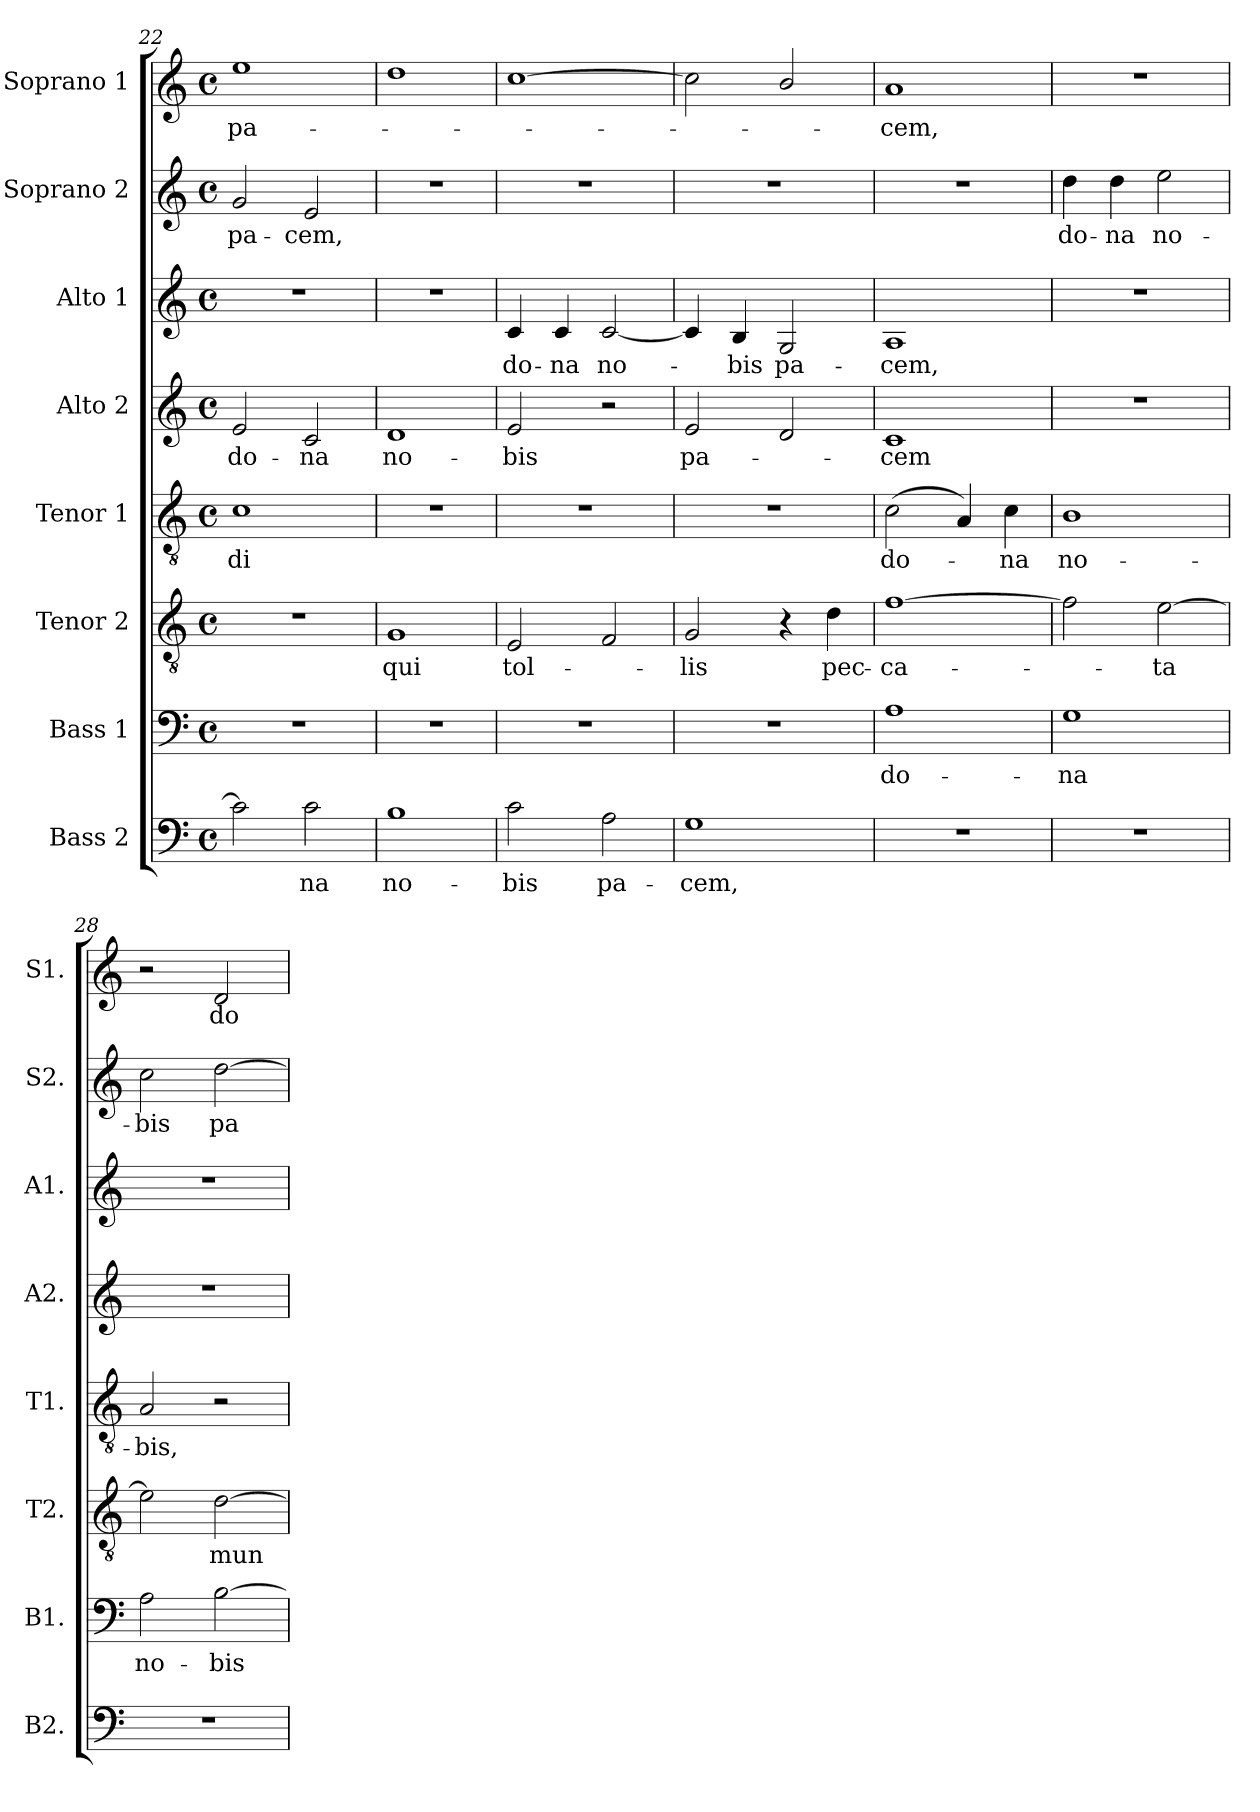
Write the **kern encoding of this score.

**kern	**text	**kern	**text	**kern	**text	**kern	**text	**kern	**text	**kern	**text	**kern	**text	**kern	**text
*part8	*part8	*part7	*part7	*part6	*part6	*part5	*part5	*part4	*part4	*part3	*part3	*part2	*part2	*part1	*part1
*staff8	*staff8	*staff7	*staff7	*staff6	*staff6	*staff5	*staff5	*staff4	*staff4	*staff3	*staff3	*staff2	*staff2	*staff1	*staff1
*I"Bass 2	*	*I"Bass 1	*	*I"Tenor 2	*	*I"Tenor 1	*	*I"Alto 2	*	*I"Alto 1	*	*I"Soprano 2	*	*I"Soprano 1	*
*I'B2.	*	*I'B1.	*	*I'T2.	*	*I'T1.	*	*I'A2.	*	*I'A1.	*	*I'S2.	*	*I'S1.	*
*clefF4	*	*clefF4	*	*clefGv2	*	*clefGv2	*	*clefG2	*	*clefG2	*	*clefG2	*	*clefG2	*
*	*	*	*	*ITrd7c12	*	*ITrd7c12	*	*	*	*	*	*	*	*	*
*k[]	*	*k[]	*	*k[]	*	*k[]	*	*k[]	*	*k[]	*	*k[]	*	*k[]	*
*M4/4	*	*M4/4	*	*M4/4	*	*M4/4	*	*M4/4	*	*M4/4	*	*M4/4	*	*M4/4	*
*met(c)	*	*met(c)	*	*met(c)	*	*met(c)	*	*met(c)	*	*met(c)	*	*met(c)	*	*met(c)	*
=22	=22	=22	=22	=22	=22	=22	=22	=22	=22	=22	=22	=22	=22	=22	=22
!	!	!	!	!	!	!	!LO:LY:b	!	!LO:LY:b	!	!	!	!LO:LY:b	!	!LO:LY:b
2c\]	.	1r	.	1r	.	1C	-di	2e/	do-	1r	.	2g/	pa-	1ee	pa-
!	!LO:LY:b	!	!	!	!	!	!	!	!LO:LY:b	!	!	!	!LO:LY:b	!	!
2c\	-na	.	.	.	.	.	.	2c/	-na	.	.	2e/	-cem,	.	.
=23	=23	=23	=23	=23	=23	=23	=23	=23	=23	=23	=23	=23	=23	=23	=23
!	!LO:LY:b	!	!	!	!LO:LY:b	!	!	!	!LO:LY:b	!	!	!	!	!	!
1B	no-	1r	.	1GG	qui	1r	.	1d	no-	1r	.	1r	.	1dd	.
=24	=24	=24	=24	=24	=24	=24	=24	=24	=24	=24	=24	=24	=24	=24	=24
!	!LO:LY:b	!	!	!	!LO:LY:b	!	!	!	!LO:LY:b	!	!LO:LY:b	!	!	!	!
2c\	-bis	1r	.	2EE/	tol-	1r	.	2e/	-bis	4c/	do-	1r	.	[1cc	.
!	!	!	!	!	!	!	!	!	!	!	!LO:LY:b	!	!	!	!
.	.	.	.	.	.	.	.	.	.	4c/	-na	.	.	.	.
!	!LO:LY:b	!	!	!	!	!	!	!	!	!	!LO:LY:b	!	!	!	!
2A\	pa-	.	.	2FF/	.	.	.	2r	.	[2c/	no-	.	.	.	.
=25	=25	=25	=25	=25	=25	=25	=25	=25	=25	=25	=25	=25	=25	=25	=25
!	!LO:LY:b	!	!	!	!LO:LY:b	!	!	!	!LO:LY:b	!	!	!	!	!	!
1G	-cem,	1r	.	2GG/	-lis	1r	.	2e/	pa-	4c/]	.	1r	.	2cc\]	.
!	!	!	!	!	!	!	!	!	!	!	!LO:LY:b	!	!	!	!
.	.	.	.	.	.	.	.	.	.	4B/	-bis	.	.	.	.
!	!	!	!	!	!	!	!	!	!	!	!LO:LY:b	!	!	!	!
.	.	.	.	4r	.	.	.	2d/	.	2G/	pa-	.	.	2b/	.
!	!	!	!	!	!LO:LY:b	!	!	!	!	!	!	!	!	!	!
.	.	.	.	4D\	pec-	.	.	.	.	.	.	.	.	.	.
=26	=26	=26	=26	=26	=26	=26	=26	=26	=26	=26	=26	=26	=26	=26	=26
!	!	!	!LO:LY:b	!	!LO:LY:b	!	!LO:LY:b	!	!LO:LY:b	!	!LO:LY:b	!	!	!	!LO:LY:b
1r	.	1A	do-	[1F	-ca-	(>2C\	do-	1c	-cem	1A	-cem,	1r	.	1a	-cem,
.	.	.	.	.	.	4AA/)	.	.	.	.	.	.	.	.	.
!	!	!	!	!	!	!	!LO:LY:b	!	!	!	!	!	!	!	!
.	.	.	.	.	.	4C\	-na	.	.	.	.	.	.	.	.
=27	=27	=27	=27	=27	=27	=27	=27	=27	=27	=27	=27	=27	=27	=27	=27
!	!	!	!LO:LY:b	!	!	!	!LO:LY:b	!	!	!	!	!	!LO:LY:b	!	!
1r	.	1G	-na	2F\]	.	1BB	no-	1r	.	1r	.	4dd\	do-	1r	.
!	!	!	!	!	!	!	!	!	!	!	!	!	!LO:LY:b	!	!
.	.	.	.	.	.	.	.	.	.	.	.	4dd\	-na	.	.
!	!	!	!	!	!LO:LY:b	!	!	!	!	!	!	!	!LO:LY:b	!	!
.	.	.	.	[2E\	-ta	.	.	.	.	.	.	2ee\	no-	.	.
=28	=28	=28	=28	=28	=28	=28	=28	=28	=28	=28	=28	=28	=28	=28	=28
!	!	!	!LO:LY:b	!	!	!	!LO:LY:b	!	!	!	!	!	!LO:LY:b	!	!
1r	.	2A\	no-	2E\]	.	2AA/	-bis,	1r	.	1r	.	2cc\	-bis	2r	.
!	!	!	!LO:LY:b	!	!LO:LY:b	!	!	!	!	!	!	!	!LO:LY:b	!	!LO:LY:b
.	.	[2B\	-bis	[2D\	mun-	2r	.	.	.	.	.	[2dd\	pa-	2d/	do-
=	=	=	=	=	=	=	=	=	=	=	=	=	=	=	=
*-	*-	*-	*-	*-	*-	*-	*-	*-	*-	*-	*-	*-	*-	*-	*-
